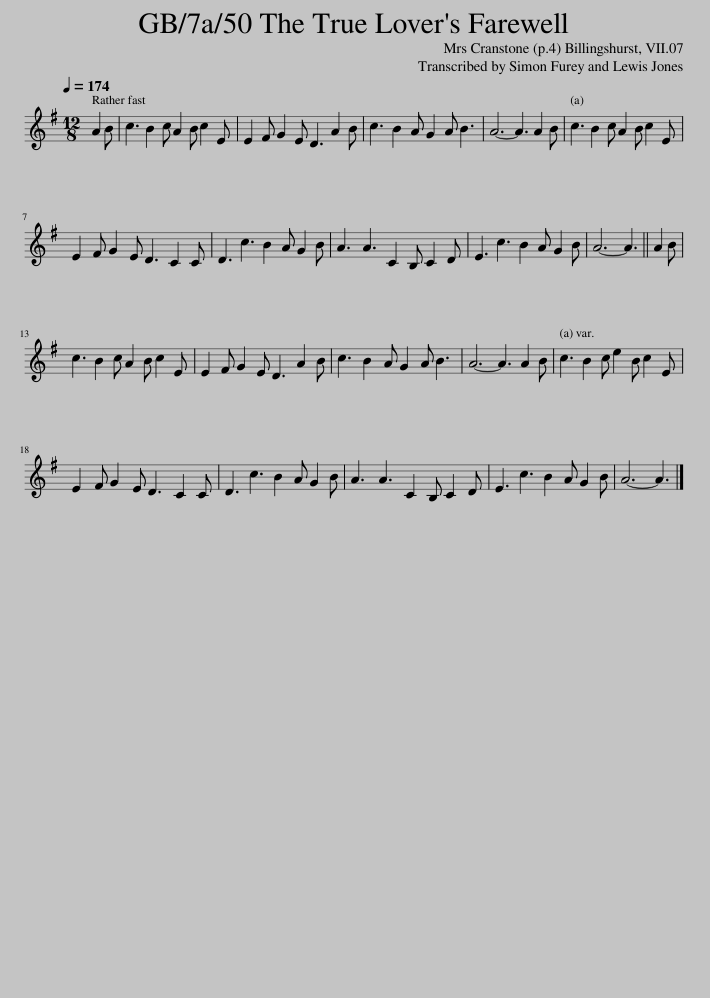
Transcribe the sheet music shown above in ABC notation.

X:1
L:1/8
Q:1/4=174
M:12/8
I:linebreak $
K:G
V:1 treble
V:1
 A2 B | c3 B2 c A2 B c2 E | E2 F G2 E D3 A2 B | c3 B2 A G2 A B3 | A6- A3 A2 B | %5
 c3 B2 c A2 B c2 E |$ E2 F G2 E D3 C2 C | D3 c3 B2 A G2 B | A3 A3 C2 B, C2 D | E3 c3 B2 A G2 B | %10
 A6- A3 || A2 B |$ c3 B2 c A2 B c2 E | E2 F G2 E D3 A2 B | c3 B2 A G2 A B3 | %15
 A6- A3 A2 B | c3 B2 c e2 B c2 E |$ E2 F G2 E D3 C2 C | D3 c3 B2 A G2 B | A3 A3 C2 B, C2 D | %20
 E3 c3 B2 A G2 B | A6- A3 |] %22
